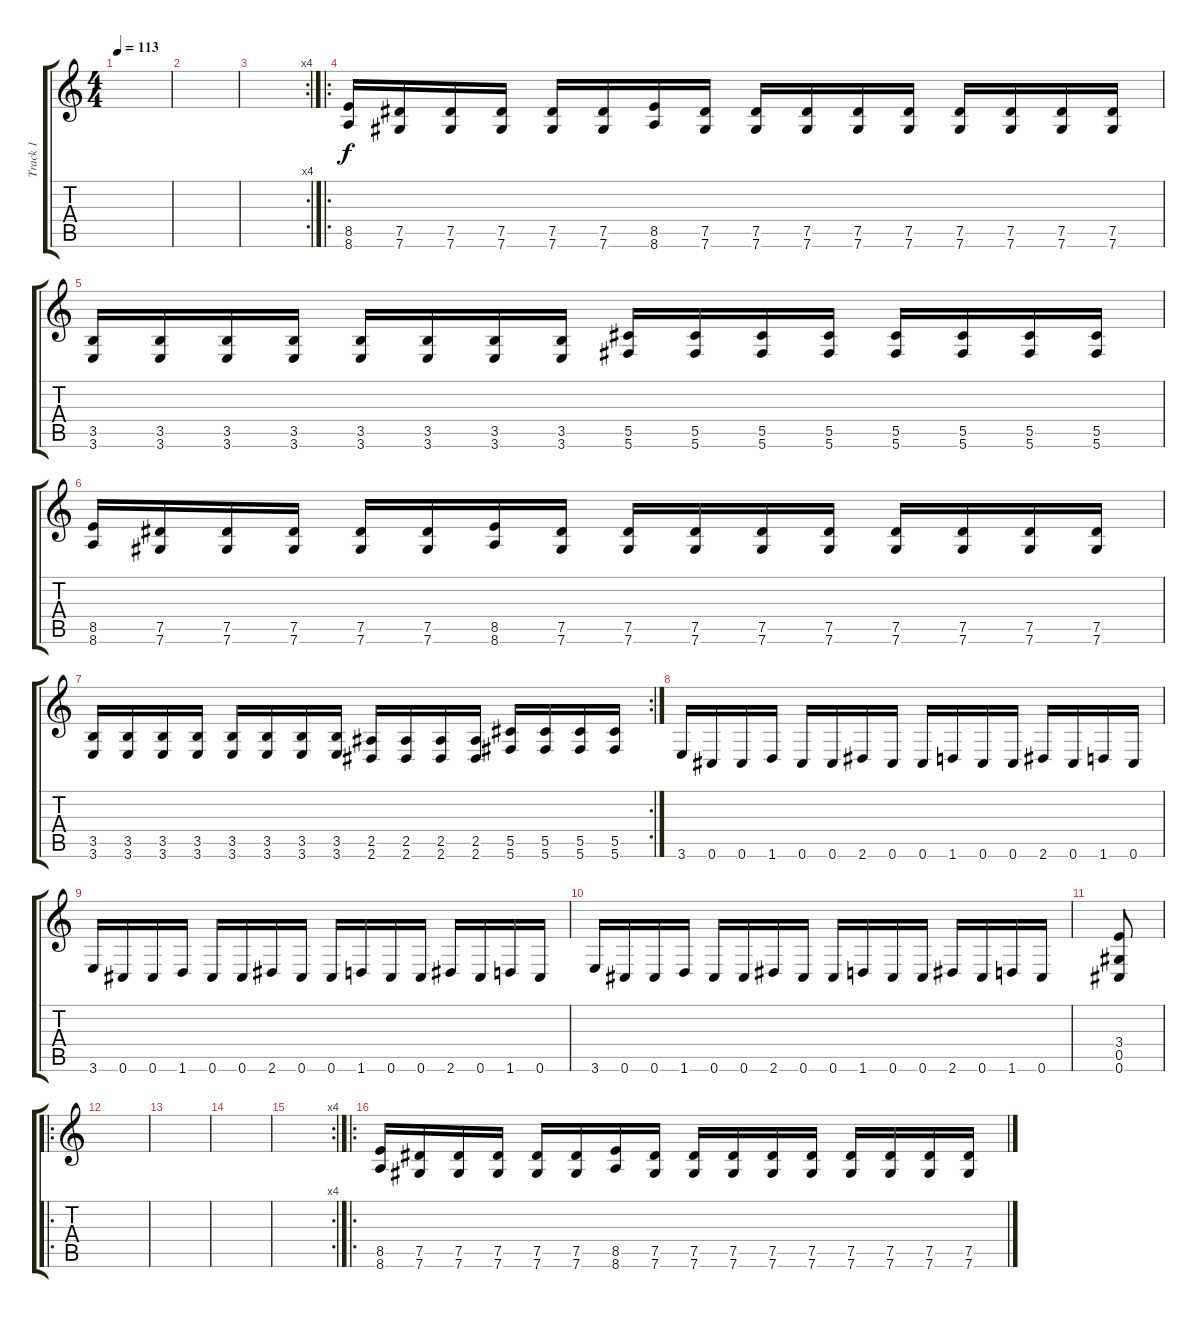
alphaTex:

\track ("Track 1" "Track 1") {instrument distortionguitar}
\staff {score tabs}
\tuning (Eb4 Bb3 Gb3 Db3 Ab2 Db2) {hide}
\ts (4 4)
\tempo 113
\clef g2
\ks c
|
|
\rc 4
|
\ro
(8.5 8.6).16 (7.5 7.6).16 (7.5 7.6).16 (7.5 7.6).16 (7.5 7.6).16 (7.5 7.6).16 (8.5 8.6).16 (7.5 7.6).16 (7.5 7.6).16 (7.5 7.6).16 (7.5 7.6).16 (7.5 7.6).16 (7.5 7.6).16 (7.5 7.6).16 (7.5 7.6).16 (7.5 7.6).16 |
(3.5 3.6).16 (3.5 3.6).16 (3.5 3.6).16 (3.5 3.6).16 (3.5 3.6).16 (3.5 3.6).16 (3.5 3.6).16 (3.5 3.6).16 (5.5 5.6).16 (5.5 5.6).16 (5.5 5.6).16 (5.5 5.6).16 (5.5 5.6).16 (5.5 5.6).16 (5.5 5.6).16 (5.5 5.6).16 |
(8.5 8.6).16 (7.5 7.6).16 (7.5 7.6).16 (7.5 7.6).16 (7.5 7.6).16 (7.5 7.6).16 (8.5 8.6).16 (7.5 7.6).16 (7.5 7.6).16 (7.5 7.6).16 (7.5 7.6).16 (7.5 7.6).16 (7.5 7.6).16 (7.5 7.6).16 (7.5 7.6).16 (7.5 7.6).16 |
\rc 2
(3.5 3.6).16 (3.5 3.6).16 (3.5 3.6).16 (3.5 3.6).16 (3.5 3.6).16 (3.5 3.6).16 (3.5 3.6).16 (3.5 3.6).16 (2.5 2.6).16 (2.5 2.6).16 (2.5 2.6).16 (2.5 2.6).16 (5.5 5.6).16 (5.5 5.6).16 (5.5 5.6).16 (5.5 5.6).16 |
3.6.16 0.6.16 0.6.16 1.6.16 0.6.16 0.6.16 2.6.16 0.6.16 0.6.16 1.6.16 0.6.16 0.6.16 2.6.16 0.6.16 1.6.16 0.6.16 |
3.6.16 0.6.16 0.6.16 1.6.16 0.6.16 0.6.16 2.6.16 0.6.16 0.6.16 1.6.16 0.6.16 0.6.16 2.6.16 0.6.16 1.6.16 0.6.16 |
3.6.16 0.6.16 0.6.16 1.6.16 0.6.16 0.6.16 2.6.16 0.6.16 0.6.16 1.6.16 0.6.16 0.6.16 2.6.16 0.6.16 1.6.16 0.6.16 |
(3.4 0.5 0.6).8 |
\ro
|
|
|
\rc 4
|
\ro
(8.5 8.6).16 (7.5 7.6).16 (7.5 7.6).16 (7.5 7.6).16 (7.5 7.6).16 (7.5 7.6).16 (8.5 8.6).16 (7.5 7.6).16 (7.5 7.6).16 (7.5 7.6).16 (7.5 7.6).16 (7.5 7.6).16 (7.5 7.6).16 (7.5 7.6).16 (7.5 7.6).16 (7.5 7.6).16
